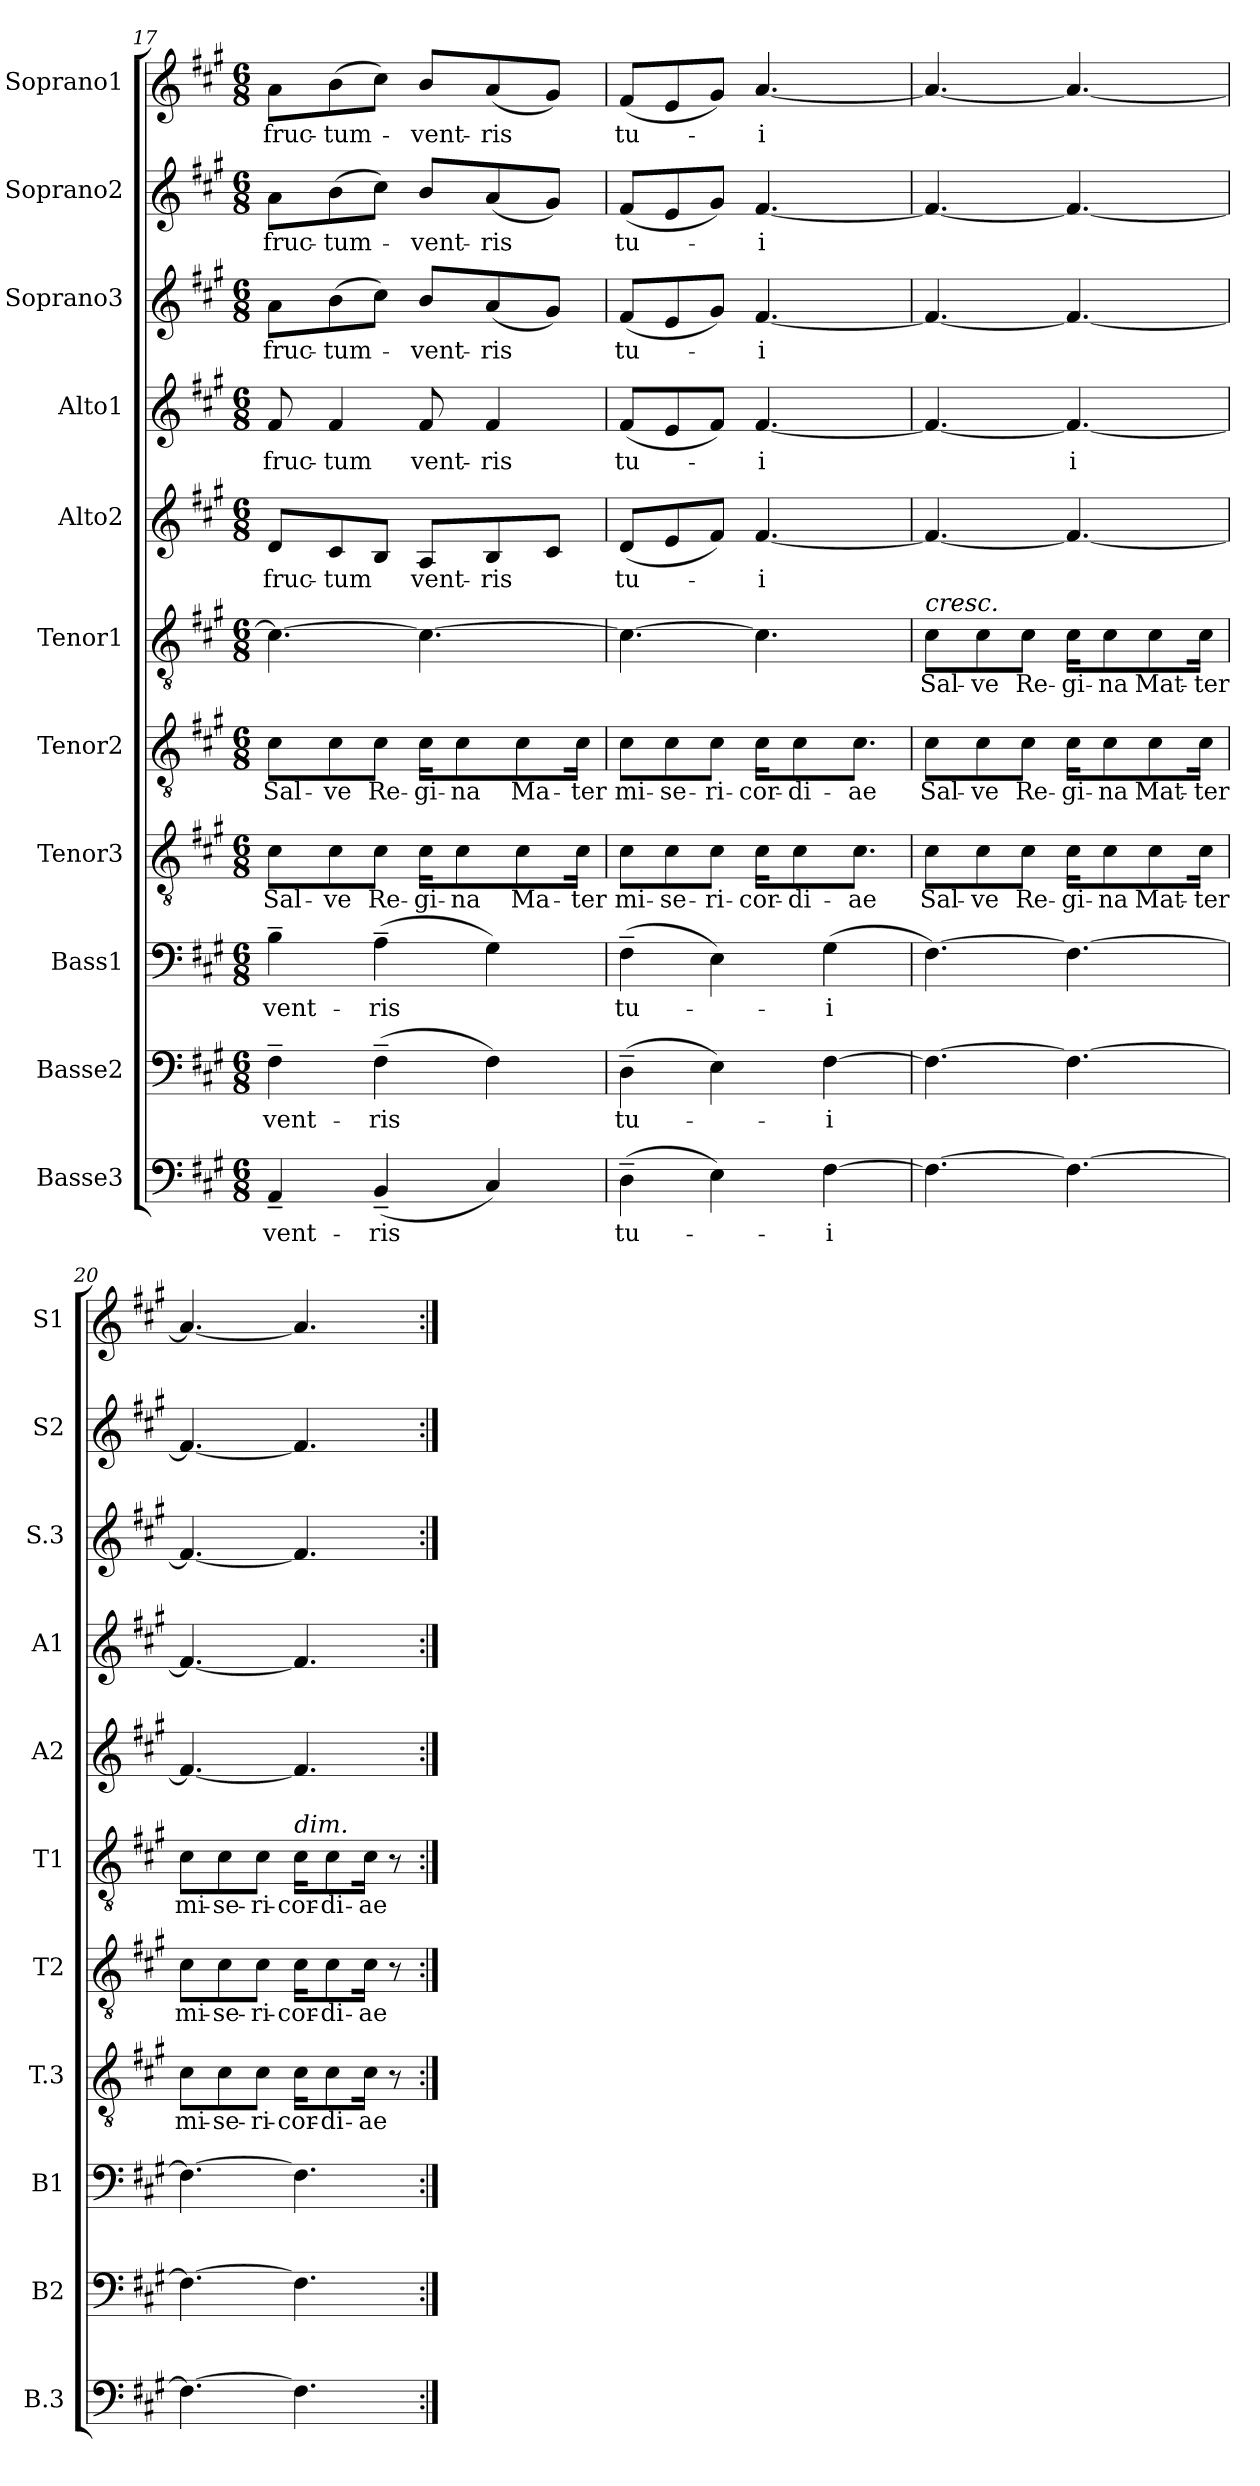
**kern	**text	**kern	**text	**kern	**text	**kern	**text	**kern	**text	**kern	**text	**kern	**text	**kern	**text	**kern	**text	**kern	**text	**kern	**text
*part11	*part11	*part10	*part10	*part9	*part9	*part8	*part8	*part7	*part7	*part6	*part6	*part5	*part5	*part4	*part4	*part3	*part3	*part2	*part2	*part1	*part1
*staff11	*staff11	*staff10	*staff10	*staff9	*staff9	*staff8	*staff8	*staff7	*staff7	*staff6	*staff6	*staff5	*staff5	*staff4	*staff4	*staff3	*staff3	*staff2	*staff2	*staff1	*staff1
*I"Basse3	*	*I"Basse2	*	*I"Bass1	*	*I"Tenor3	*	*I"Tenor2	*	*I"Tenor1	*	*I"Alto2	*	*I"Alto1	*	*I"Soprano3	*	*I"Soprano2	*	*I"Soprano1	*
*I'B.3	*	*I'B2	*	*I'B1	*	*I'T.3	*	*I'T2	*	*I'T1	*	*I'A2	*	*I'A1	*	*I'S.3	*	*I'S2	*	*I'S1	*
*clefF4	*	*clefF4	*	*clefF4	*	*clefGv2	*	*clefGv2	*	*clefGv2	*	*clefG2	*	*clefG2	*	*clefG2	*	*clefG2	*	*clefG2	*
*k[f#c#g#]	*	*k[f#c#g#]	*	*k[f#c#g#]	*	*k[f#c#g#]	*	*k[f#c#g#]	*	*k[f#c#g#]	*	*k[f#c#g#]	*	*k[f#c#g#]	*	*k[f#c#g#]	*	*k[f#c#g#]	*	*k[f#c#g#]	*
*M6/8	*	*M6/8	*	*M6/8	*	*M6/8	*	*M6/8	*	*M6/8	*	*M6/8	*	*M6/8	*	*M6/8	*	*M6/8	*	*M6/8	*
=17	=17	=17	=17	=17	=17	=17	=17	=17	=17	=17	=17	=17	=17	=17	=17	=17	=17	=17	=17	=17	=17
!	!LO:LY:b	!	!LO:LY:b	!	!LO:LY:b	!	!LO:LY:b	!	!LO:LY:b	!	!	!	!LO:LY:b	!	!LO:LY:b	!	!LO:LY:b	!	!LO:LY:b	!	!LO:LY:b
4AA~/	vent-	4F#~\	vent-	4B~\	vent-	8c#\L	Sal-	8c#\L	Sal-	4.c#\_	.	8d/L	fruc-	8f#/	fruc-	8a\L	fruc-	8a\L	fruc-	8a\L	fruc-
!	!	!	!	!	!	!	!LO:LY:b	!	!LO:LY:b	!	!	!	!LO:LY:b	!	!LO:LY:b	!	!LO:LY:b	!	!LO:LY:b	!	!LO:LY:b
.	.	.	.	.	.	8c#\	-ve	8c#\	-ve	.	.	8c#/	-tum	4f#/	-tum	(8b\	-tum-	(8b\	-tum-	(8b\	-tum-
!	!LO:LY:b	!	!LO:LY:b	!	!LO:LY:b	!	!LO:LY:b	!	!LO:LY:b	!	!	!	!	!	!	!	!	!	!	!	!
(4BB~/	-ris	(4F#~\	-ris	(4A~\	-ris	8c#\J	Re-	8c#\J	Re-	.	.	8B/J	.	.	.	8cc#\J)	.	8cc#\J)	.	8cc#\J)	.
!	!	!	!	!	!	!	!LO:LY:b	!	!LO:LY:b	!	!	!	!LO:LY:b	!	!LO:LY:b	!	!LO:LY:b	!	!LO:LY:b	!	!LO:LY:b
.	.	.	.	.	.	16c#\KL	-gi-	16c#\KL	-gi-	4.c#\_	.	8A/L	vent-	8f#/	-vent-	8b/L	-vent-	8b/L	-vent-	8b/L	-vent-
!	!	!	!	!	!	!	!LO:LY:b	!	!LO:LY:b	!	!	!	!	!	!	!	!	!	!	!	!
.	.	.	.	.	.	8c#\	-na	8c#\	-na	.	.	.	.	.	.	.	.	.	.	.	.
!	!	!	!	!	!	!	!	!	!	!	!	!	!LO:LY:b	!	!LO:LY:b	!	!LO:LY:b	!	!LO:LY:b	!	!LO:LY:b
4C#/)	.	4F#\)	.	4G#\)	.	.	.	.	.	.	.	8B/	-ris	4f#/	-ris	(8a/	-ris	(8a/	-ris	(8a/	-ris
!	!	!	!	!	!	!	!LO:LY:b	!	!LO:LY:b	!	!	!	!	!	!	!	!	!	!	!	!
.	.	.	.	.	.	8c#\	Ma-	8c#\	Ma-	.	.	.	.	.	.	.	.	.	.	.	.
.	.	.	.	.	.	.	.	.	.	.	.	8c#/J	.	.	.	8g#/J)	.	8g#/J)	.	8g#/J)	.
!	!	!	!	!	!	!	!LO:LY:b	!	!LO:LY:b	!	!	!	!	!	!	!	!	!	!	!	!
.	.	.	.	.	.	16c#\Jk	-ter	16c#\Jk	-ter	.	.	.	.	.	.	.	.	.	.	.	.
=18	=18	=18	=18	=18	=18	=18	=18	=18	=18	=18	=18	=18	=18	=18	=18	=18	=18	=18	=18	=18	=18
!	!LO:LY:b	!	!LO:LY:b	!	!LO:LY:b	!	!LO:LY:b	!	!LO:LY:b	!	!	!	!LO:LY:b	!	!LO:LY:b	!	!LO:LY:b	!	!LO:LY:b	!	!LO:LY:b
(4D~\	tu-	(4D~\	tu-	(4F#~\	tu-	8c#\L	mi-	8c#\L	mi-	4.c#\_	.	(8d/L	tu-	(8f#/L	tu-	(8f#/L	tu-	(8f#/L	tu-	(8f#/L	tu-
!	!	!	!	!	!	!	!LO:LY:b	!	!LO:LY:b	!	!	!	!	!	!	!	!	!	!	!	!
.	.	.	.	.	.	8c#\	-se-	8c#\	-se-	.	.	8e/	.	8e/	.	8e/	.	8e/	.	8e/	.
!	!	!	!	!	!	!	!LO:LY:b	!	!LO:LY:b	!	!	!	!	!	!	!	!	!	!	!	!
4E\)	.	4E\)	.	4E\)	.	8c#\J	-ri-	8c#\J	-ri-	.	.	8f#/J)	.	8f#/J)	.	8g#/J)	.	8g#/J)	.	8g#/J)	.
!	!	!	!	!	!	!	!LO:LY:b	!	!LO:LY:b	!	!	!	!LO:LY:b	!	!LO:LY:b	!	!LO:LY:b	!	!LO:LY:b	!	!LO:LY:b
.	.	.	.	.	.	16c#\KL	-cor-	16c#\KL	-cor-	4.c#\]	.	[4.f#/	-i	[4.f#/	-i	[4.f#/	-i	[4.f#/	-i	[4.a/	-i
!	!	!	!	!	!	!	!LO:LY:b	!	!LO:LY:b	!	!	!	!	!	!	!	!	!	!	!	!
.	.	.	.	.	.	8c#\	-di-	8c#\	-di-	.	.	.	.	.	.	.	.	.	.	.	.
!	!LO:LY:b	!	!LO:LY:b	!	!LO:LY:b	!	!	!	!	!	!	!	!	!	!	!	!	!	!	!	!
[4F#\	-i	[4F#\	-i	(4G#\	-i	.	.	.	.	.	.	.	.	.	.	.	.	.	.	.	.
!	!	!	!	!	!	!	!LO:LY:b	!	!LO:LY:b	!	!	!	!	!	!	!	!	!	!	!	!
.	.	.	.	.	.	8.c#\J	-ae	8.c#\J	-ae	.	.	.	.	.	.	.	.	.	.	.	.
!!LO:PB:g=z
=19	=19	=19	=19	=19	=19	=19	=19	=19	=19	=19	=19	=19	=19	=19	=19	=19	=19	=19	=19	=19	=19
!	!	!	!	!	!	!	!	!	!	!LO:TX:a:i:t=cresc.	!	!	!	!	!	!	!	!	!	!	!
!	!	!	!	!	!	!	!LO:LY:b	!	!LO:LY:b	!	!LO:LY:b	!	!	!	!	!	!	!	!	!	!
4.F#\_	.	4.F#\_	.	[4.F#\)	.	8c#\L	Sal-	8c#\L	Sal-	8c#\L	Sal-	4.f#/_	.	4.f#/_	.	4.f#/_	.	4.f#/_	.	4.a/_	.
!	!	!	!	!	!	!	!LO:LY:b	!	!LO:LY:b	!	!LO:LY:b	!	!	!	!	!	!	!	!	!	!
.	.	.	.	.	.	8c#\	-ve	8c#\	-ve	8c#\	-ve	.	.	.	.	.	.	.	.	.	.
!	!	!	!	!	!	!	!LO:LY:b	!	!LO:LY:b	!	!LO:LY:b	!	!	!	!	!	!	!	!	!	!
.	.	.	.	.	.	8c#\J	Re-	8c#\J	Re-	8c#\J	Re-	.	.	.	.	.	.	.	.	.	.
!	!	!	!	!	!	!	!LO:LY:b	!	!LO:LY:b	!	!LO:LY:b	!	!	!	!LO:LY:b	!	!	!	!	!	!
4.F#\_	.	4.F#\_	.	4.F#\_	.	16c#\KL	-gi-	16c#\KL	-gi-	16c#\KL	-gi-	4.f#/_	.	4.f#/_	-i	4.f#/_	.	4.f#/_	.	4.a/_	.
!	!	!	!	!	!	!	!LO:LY:b	!	!LO:LY:b	!	!LO:LY:b	!	!	!	!	!	!	!	!	!	!
.	.	.	.	.	.	8c#\	-na	8c#\	-na	8c#\	-na	.	.	.	.	.	.	.	.	.	.
!	!	!	!	!	!	!	!LO:LY:b	!	!LO:LY:b	!	!LO:LY:b	!	!	!	!	!	!	!	!	!	!
.	.	.	.	.	.	8c#\	Mat-	8c#\	Mat-	8c#\	Mat-	.	.	.	.	.	.	.	.	.	.
!	!	!	!	!	!	!	!LO:LY:b	!	!LO:LY:b	!	!LO:LY:b	!	!	!	!	!	!	!	!	!	!
.	.	.	.	.	.	16c#\Jk	-ter	16c#\Jk	-ter	16c#\Jk	-ter	.	.	.	.	.	.	.	.	.	.
=20	=20	=20	=20	=20	=20	=20	=20	=20	=20	=20	=20	=20	=20	=20	=20	=20	=20	=20	=20	=20	=20
!	!	!	!	!	!	!	!LO:LY:b	!	!LO:LY:b	!	!LO:LY:b	!	!	!	!	!	!	!	!	!	!
4.F#\_	.	4.F#\_	.	4.F#\_	.	8c#\L	mi-	8c#\L	mi-	8c#\L	mi-	4.f#/_	.	4.f#/_	.	4.f#/_	.	4.f#/_	.	4.a/_	.
!	!	!	!	!	!	!	!LO:LY:b	!	!LO:LY:b	!	!LO:LY:b	!	!	!	!	!	!	!	!	!	!
.	.	.	.	.	.	8c#\	-se-	8c#\	-se-	8c#\	-se-	.	.	.	.	.	.	.	.	.	.
!	!	!	!	!	!	!	!LO:LY:b	!	!LO:LY:b	!	!LO:LY:b	!	!	!	!	!	!	!	!	!	!
.	.	.	.	.	.	8c#\J	-ri-	8c#\J	-ri-	8c#\J	-ri-	.	.	.	.	.	.	.	.	.	.
!	!	!	!	!	!	!	!	!	!	!LO:TX:a:i:t=dim.	!	!	!	!	!	!	!	!	!	!	!
!	!	!	!	!	!	!	!LO:LY:b	!	!LO:LY:b	!	!LO:LY:b	!	!	!	!	!	!	!	!	!	!
4.F#\]	.	4.F#\]	.	4.F#\]	.	16c#\KL	-cor-	16c#\KL	-cor-	16c#\KL	-cor-	4.f#/]	.	4.f#/]	.	4.f#/]	.	4.f#/]	.	4.a/]	.
!	!	!	!	!	!	!	!LO:LY:b	!	!LO:LY:b	!	!LO:LY:b	!	!	!	!	!	!	!	!	!	!
.	.	.	.	.	.	8c#\	-di-	8c#\	-di-	8c#\	-di-	.	.	.	.	.	.	.	.	.	.
!	!	!	!	!	!	!	!LO:LY:b	!	!LO:LY:b	!	!LO:LY:b	!	!	!	!	!	!	!	!	!	!
.	.	.	.	.	.	16c#\Jk	-ae	16c#\Jk	-ae	16c#\Jk	-ae	.	.	.	.	.	.	.	.	.	.
.	.	.	.	.	.	8r	.	8r	.	8r	.	.	.	.	.	.	.	.	.	.	.
=:|!	=:|!	=:|!	=:|!	=:|!	=:|!	=:|!	=:|!	=:|!	=:|!	=:|!	=:|!	=:|!	=:|!	=:|!	=:|!	=:|!	=:|!	=:|!	=:|!	=:|!	=:|!
*-	*-	*-	*-	*-	*-	*-	*-	*-	*-	*-	*-	*-	*-	*-	*-	*-	*-	*-	*-	*-	*-
